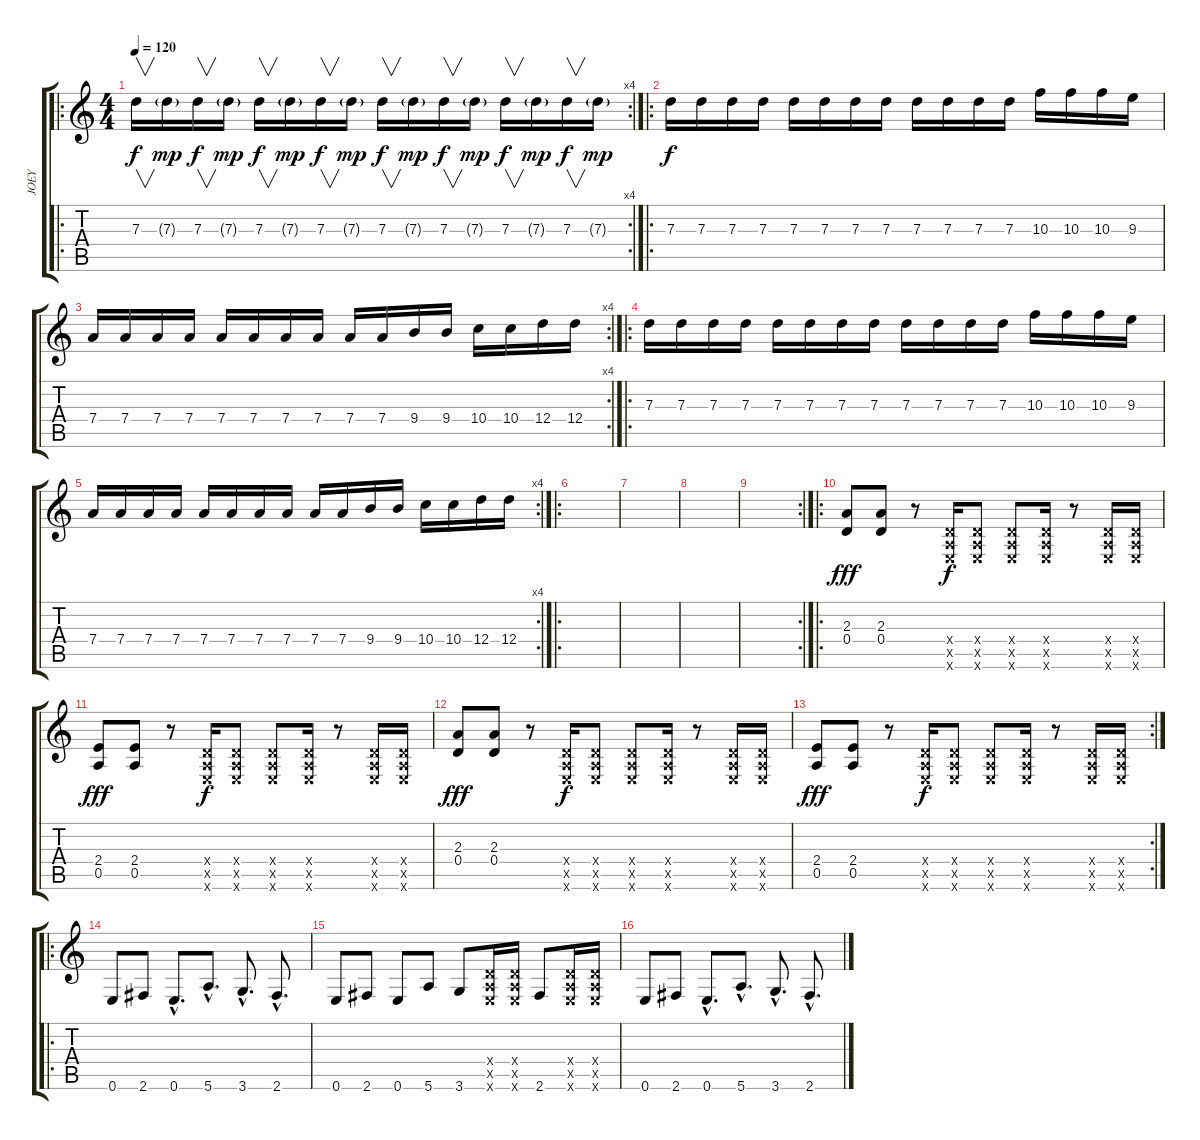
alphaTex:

\track ("JOEY" "JOEY") {instrument distortionguitar}
\staff {score tabs}
\tuning (E4 B3 G3 D3 A2 E2) {hide}
\ro
\rc 4
\ts (4 4)
\tempo 120
\clef g2
\ks c
7.3.16{v dy f instrument distortionguitar} 7.3{g}.16{dy mp} 7.3.16{v dy f} 7.3{g}.16{dy mp} 7.3.16{v dy f} 7.3{g}.16{dy mp} 7.3.16{v dy f} 7.3{g}.16{dy mp} 7.3.16{v dy f} 7.3{g}.16{dy mp} 7.3.16{v dy f} 7.3{g}.16{dy mp} 7.3.16{v dy f} 7.3{g}.16{dy mp} 7.3.16{v dy f} 7.3{g}.16{dy mp} |
\ro
7.3.16{dy f instrument overdrivenguitar} 7.3.16 7.3.16 7.3.16 7.3.16 7.3.16 7.3.16 7.3.16 7.3.16 7.3.16 7.3.16 7.3.16 10.3.16 10.3.16 10.3.16 9.3.16 |
\rc 4
7.4.16 7.4.16 7.4.16 7.4.16 7.4.16 7.4.16 7.4.16 7.4.16 7.4.16 7.4.16 9.4.16 9.4.16 10.4.16 10.4.16 12.4.16 12.4.16 |
\ro
7.3.16{volume 12 instrument overdrivenguitar} 7.3.16 7.3.16 7.3.16 7.3.16 7.3.16 7.3.16 7.3.16 7.3.16 7.3.16 7.3.16 7.3.16 10.3.16 10.3.16 10.3.16 9.3.16 |
\rc 4
7.4.16 7.4.16 7.4.16 7.4.16 7.4.16 7.4.16 7.4.16 7.4.16 7.4.16 7.4.16 9.4.16 9.4.16 10.4.16 10.4.16 12.4.16 12.4.16 |
\ro
|
|
|
\rc 2
|
\ro
(2.3 0.4).8{dy fff} (2.3 0.4).8 r.8 (0.4{x} 0.5{x} 0.6{x}).16{dy f} (0.4{x} 0.5{x} 0.6{x}).8 (0.4{x} 0.5{x} 0.6{x}).8 (0.4{x} 0.5{x} 0.6{x}).16 r.8 (0.4{x} 0.5{x} 0.6{x}).16 (0.4{x} 0.5{x} 0.6{x}).16 |
(2.4 0.5).8{dy fff} (2.4 0.5).8 r.8 (0.4{x} 0.5{x} 0.6{x}).16{dy f} (0.4{x} 0.5{x} 0.6{x}).8 (0.4{x} 0.5{x} 0.6{x}).8 (0.4{x} 0.5{x} 0.6{x}).16 r.8 (0.4{x} 0.5{x} 0.6{x}).16 (0.4{x} 0.5{x} 0.6{x}).16 |
(2.3 0.4).8{dy fff} (2.3 0.4).8 r.8 (0.4{x} 0.5{x} 0.6{x}).16{dy f} (0.4{x} 0.5{x} 0.6{x}).8 (0.4{x} 0.5{x} 0.6{x}).8 (0.4{x} 0.5{x} 0.6{x}).16 r.8 (0.4{x} 0.5{x} 0.6{x}).16 (0.4{x} 0.5{x} 0.6{x}).16 |
\rc 2
(2.4 0.5).8{dy fff} (2.4 0.5).8 r.8 (0.4{x} 0.5{x} 0.6{x}).16{dy f} (0.4{x} 0.5{x} 0.6{x}).8 (0.4{x} 0.5{x} 0.6{x}).8 (0.4{x} 0.5{x} 0.6{x}).16 r.8 (0.4{x} 0.5{x} 0.6{x}).16 (0.4{x} 0.5{x} 0.6{x}).16 |
\ro
0.6.8{volume 16 balance 8 instrument distortionguitar} 2.6.8 0.6{hac}.8{d} 5.6{hac}.8{d} 3.6{hac}.8{d} 2.6{hac}.8{d} |
0.6.8 2.6.8 0.6.8 5.6.8 3.6.8 (0.4{x} 0.5{x} 0.6{x}).16 (0.4{x} 0.5{x} 0.6{x}).16 2.6.8 (0.4{x} 0.5{x} 0.6{x}).16 (0.4{x} 0.5{x} 0.6{x}).16 |
0.6.8 2.6.8 0.6{hac}.8{d} 5.6{hac}.8{d} 3.6{hac}.8{d} 2.6{hac}.8{d}
